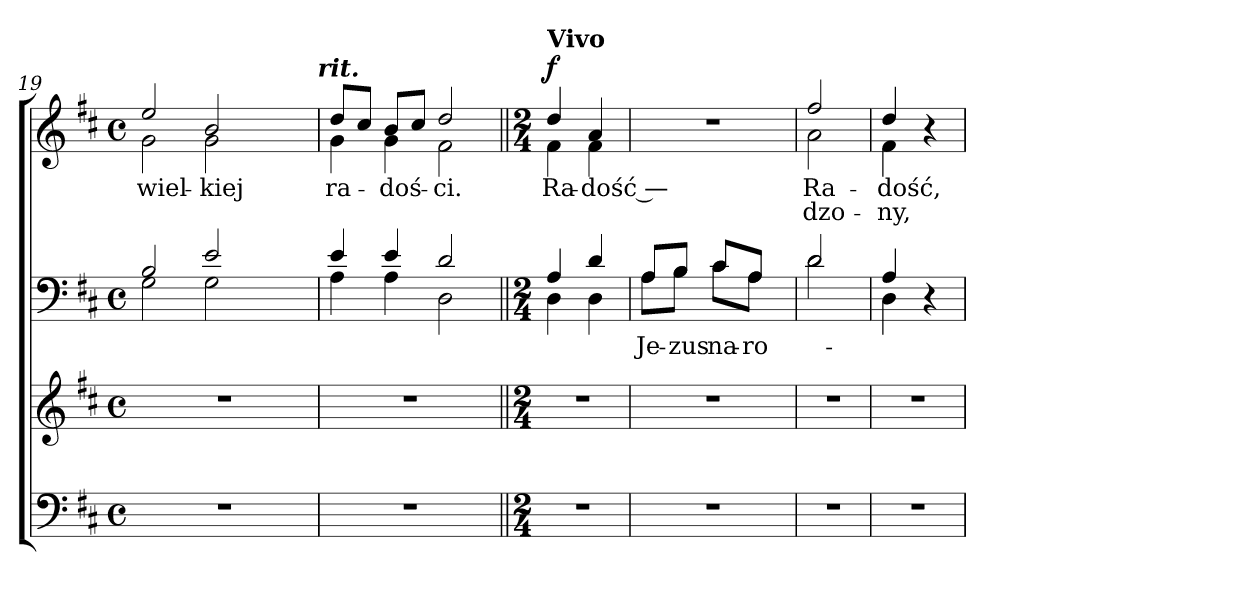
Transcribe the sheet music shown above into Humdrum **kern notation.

**kern	**kern	**kern	**text	**kern	**text	**text	**dynam
*part4	*part3	*part2	*part2	*part1	*part1	*part1	*part1
*staff4	*staff3	*staff2	*staff2	*staff1	*staff1	*staff1	*staff1
*clefF4	*clefG2	*clefF4	*	*clefG2	*	*	*
*k[f#c#]	*k[f#c#]	*k[f#c#]	*	*k[f#c#]	*	*	*
*D:	*D:	*D:	*	*D:	*	*	*
*M4/4	*M4/4	*M4/4	*	*M4/4	*	*	*
*met(c)	*met(c)	*met(c)	*	*met(c)	*	*	*
=19	=19	=19	=19	=19	=19	=19	=19
*	*	*^	*	*	*	*	*
!	!	!	!	!	!	!LO:LY:b:color=#000000	!	!
*	*	*	*	*	*^	*	*	*
*	*	*	*	*	*	*^	*	*	*
1r	1r	2Bi/	2Gi\	.	2eei/	2gi\	2ryy	wiel-	.	.
!	!	!	!	!	!	!	!	!LO:LY:b:color=#000000	!	!
.	.	2ei/	2Gi\	.	2bi/	2gi\	4ryy	-kiej	.	.
.	.	.	.	.	.	.	8ryy	.	.	.
.	.	.	.	.	.	.	16ryy	.	.	.
.	.	.	.	.	.	.	32ryy	.	.	.
.	.	.	.	.	.	.	64ryy	.	.	.
.	.	.	.	.	.	.	128...ryy	.	.	.
!	!	!	!	!	!	!	!LO:TX:a:Bi:t=rit.	!	!	!
.	.	.	.	.	.	.	1024ryy	.	.	.
*	*	*	*	*	*v	*v	*v	*	*	*
=20	=20	=20	=20	=20	=20	=20	=20	=20
*	*	*	*	*	*^	*	*	*
*	*	*	*	*	*	*^	*	*	*
!	!	!	!	!	!	!	!	!LO:LY:b:color=#000000	!	!
*	*	*	*	*	*	*v	*v	*	*	*
1r	1r	4ei/	4Ai\	.	8ddi/L	4gi\	ra-	.	.
.	.	.	.	.	8cc#i/J	.	.	.	.
!	!	!	!	!	!	!	!LO:LY:b:color=#000000	!	!
.	.	4ei/	4Ai\	.	8bi/L	4gi\	-doś-	.	.
.	.	.	.	.	8cc#i/J	.	.	.	.
!	!	!	!	!	!	!	!LO:LY:b:color=#000000	!	!
.	.	2di/	2Di\	.	2ddi/	2f#i\	-ci.	.	.
!!LO:LB:g=z	!!
=21||	=21||	=21||	=21||	=21||	=21||	=21||	=21||	=21||	=21||
*M2/4	*M2/4	*M2/4	*	*	*M2/4	*	*	*	*
!LO:N:vis=1	!LO:N:vis=1	!	!	!	!	!	!	!	!
*	*	*	*	*	*MM120	*	*	*	*
!	!	!	!	!	!LO:TX:a:B:t=Vivo	!	!	!	!
!	!	!	!	!	!	!	!LO:LY:b:color=#000000	!	!
2r	2r	4Ai/	4Di\	.	4ddi/	4f#i\	Ra-	.	f
!	!	!	!	!	!	!	!LO:LY:b:color=#000000	!	!
.	.	4di/	4Di\	.	4ai/	4f#i\	-dość —	.	.
=22	=22	=22	=22	=22	=22	=22	=22	=22	=22
!LO:N:vis=1	!LO:N:vis=1	!	!	!	!	!	!	!	!
*	*	*	*	*	*v	*v	*	*	*
*	*	*	*	*	*^	*	*	*
!	!	!	!	!LO:LY:a:color=#000000	!LO:N:vis=1	!	!	!	!
*	*	*	*	*	*v	*v	*	*	*
2r	2r	8Ai/L	8Ai\L	Je-	2r	.	.	.
!	!	!	!	!LO:LY:a:color=#000000	!	!	!	!
.	.	8Bi/J	8Bi\J	-zus	.	.	.	.
!	!	!	!	!LO:LY:a:color=#000000	!	!	!	!
.	.	8c#i/L	8c#i\L	na-	.	.	.	.
!	!	!	!	!LO:LY:a:color=#000000	!	!	!	!
.	.	8Ai/J	8Ai\J	-ro-	.	.	.	.
=23	=23	=23	=23	=23	=23	=23	=23	=23
!LO:N:vis=1	!LO:N:vis=1	!	!	!	!	!	!	!
!	!	!	!	!	!	!LO:LY:a:color=#000000	!LO:LY:b:color=#000000	!
*	*	*	*	*	*^	*	*	*
2r	2r	2di/	2di\	.	2ff#i/	2ai\	Ra-	dzo-	.
=24	=24	=24	=24	=24	=24	=24	=24	=24	=24
!LO:N:vis=1	!LO:N:vis=1	!	!	!	!	!	!	!	!
!	!	!	!	!	!	!	!LO:LY:a:color=#000000	!LO:LY:b:color=#000000	!
2r	2r	4Ai/	4Di\	.	4ddi/	4f#i\	-dość,	-ny,	.
.	.	4r	4ryy	.	4r	4ryy	.	.	.
*	*	*v	*v	*	*	*	*	*	*
*	*	*	*	*v	*v	*	*	*
=	=	=	=	=	=	=	=
*-	*-	*-	*-	*-	*-	*-	*-
